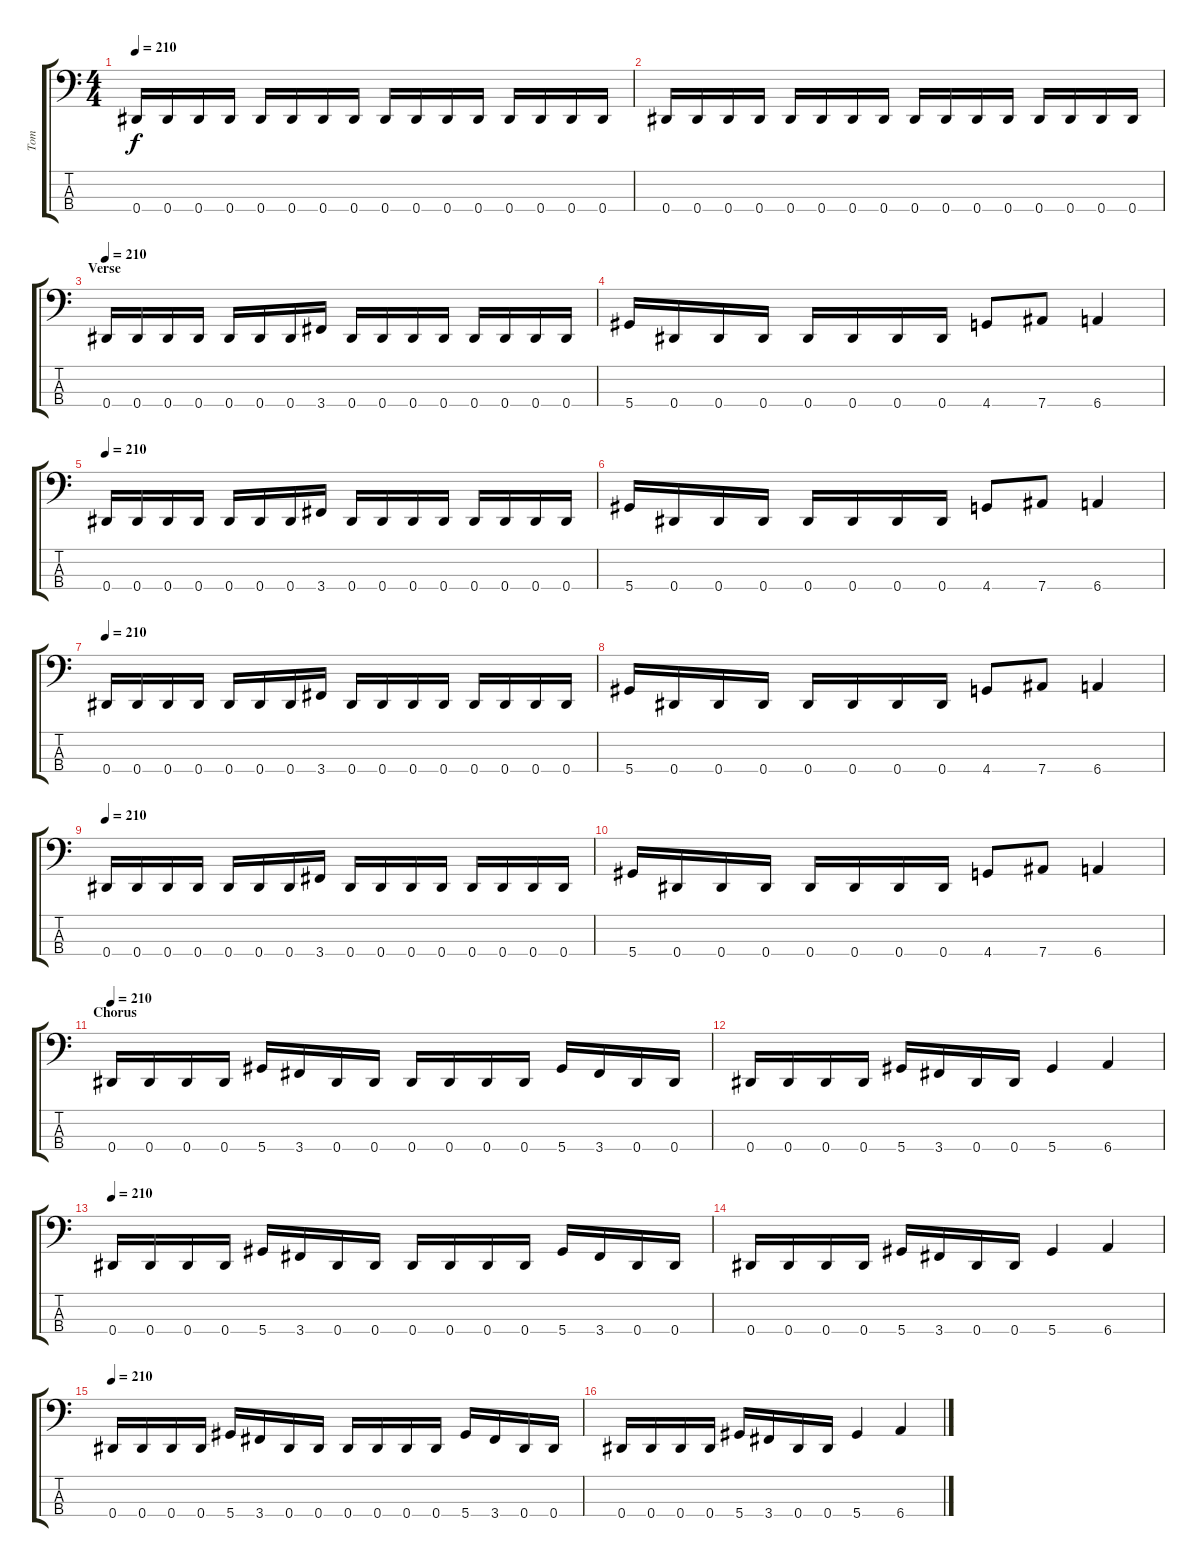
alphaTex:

\track ("Tom" "Tom") {instrument electricbasspick}
\staff {score tabs}
\tuning (Gb2 Db2 Ab1 Eb1) {hide}
\ts (4 4)
\tempo 210
\clef f4
\ks c
0.4.16{dy f} 0.4.16 0.4.16 0.4.16 0.4.16 0.4.16 0.4.16 0.4.16 0.4.16 0.4.16 0.4.16 0.4.16 0.4.16 0.4.16 0.4.16 0.4.16 |
0.4.16 0.4.16 0.4.16 0.4.16 0.4.16 0.4.16 0.4.16 0.4.16 0.4.16 0.4.16 0.4.16 0.4.16 0.4.16 0.4.16 0.4.16 0.4.16 |
\section ("" "Verse")
\tempo 210
0.4.16 0.4.16 0.4.16 0.4.16 0.4.16 0.4.16 0.4.16 3.4.16 0.4.16 0.4.16 0.4.16 0.4.16 0.4.16 0.4.16 0.4.16 0.4.16 |
5.4.16 0.4.16 0.4.16 0.4.16 0.4.16 0.4.16 0.4.16 0.4.16 4.4.8 7.4.8 6.4.4 |
\tempo 210
0.4.16 0.4.16 0.4.16 0.4.16 0.4.16 0.4.16 0.4.16 3.4.16 0.4.16 0.4.16 0.4.16 0.4.16 0.4.16 0.4.16 0.4.16 0.4.16 |
5.4.16 0.4.16 0.4.16 0.4.16 0.4.16 0.4.16 0.4.16 0.4.16 4.4.8 7.4.8 6.4.4 |
\tempo 210
0.4.16 0.4.16 0.4.16 0.4.16 0.4.16 0.4.16 0.4.16 3.4.16 0.4.16 0.4.16 0.4.16 0.4.16 0.4.16 0.4.16 0.4.16 0.4.16 |
5.4.16 0.4.16 0.4.16 0.4.16 0.4.16 0.4.16 0.4.16 0.4.16 4.4.8 7.4.8 6.4.4 |
\tempo 210
0.4.16 0.4.16 0.4.16 0.4.16 0.4.16 0.4.16 0.4.16 3.4.16 0.4.16 0.4.16 0.4.16 0.4.16 0.4.16 0.4.16 0.4.16 0.4.16 |
5.4.16 0.4.16 0.4.16 0.4.16 0.4.16 0.4.16 0.4.16 0.4.16 4.4.8 7.4.8 6.4.4 |
\section ("" "Chorus")
\tempo 210
0.4.16 0.4.16 0.4.16 0.4.16 5.4.16 3.4.16 0.4.16 0.4.16 0.4.16 0.4.16 0.4.16 0.4.16 5.4.16 3.4.16 0.4.16 0.4.16 |
0.4.16 0.4.16 0.4.16 0.4.16 5.4.16 3.4.16 0.4.16 0.4.16 5.4.4 6.4.4 |
\tempo 210
0.4.16 0.4.16 0.4.16 0.4.16 5.4.16 3.4.16 0.4.16 0.4.16 0.4.16 0.4.16 0.4.16 0.4.16 5.4.16 3.4.16 0.4.16 0.4.16 |
0.4.16 0.4.16 0.4.16 0.4.16 5.4.16 3.4.16 0.4.16 0.4.16 5.4.4 6.4.4 |
\tempo 210
0.4.16 0.4.16 0.4.16 0.4.16 5.4.16 3.4.16 0.4.16 0.4.16 0.4.16 0.4.16 0.4.16 0.4.16 5.4.16 3.4.16 0.4.16 0.4.16 |
0.4.16 0.4.16 0.4.16 0.4.16 5.4.16 3.4.16 0.4.16 0.4.16 5.4.4 6.4.4
